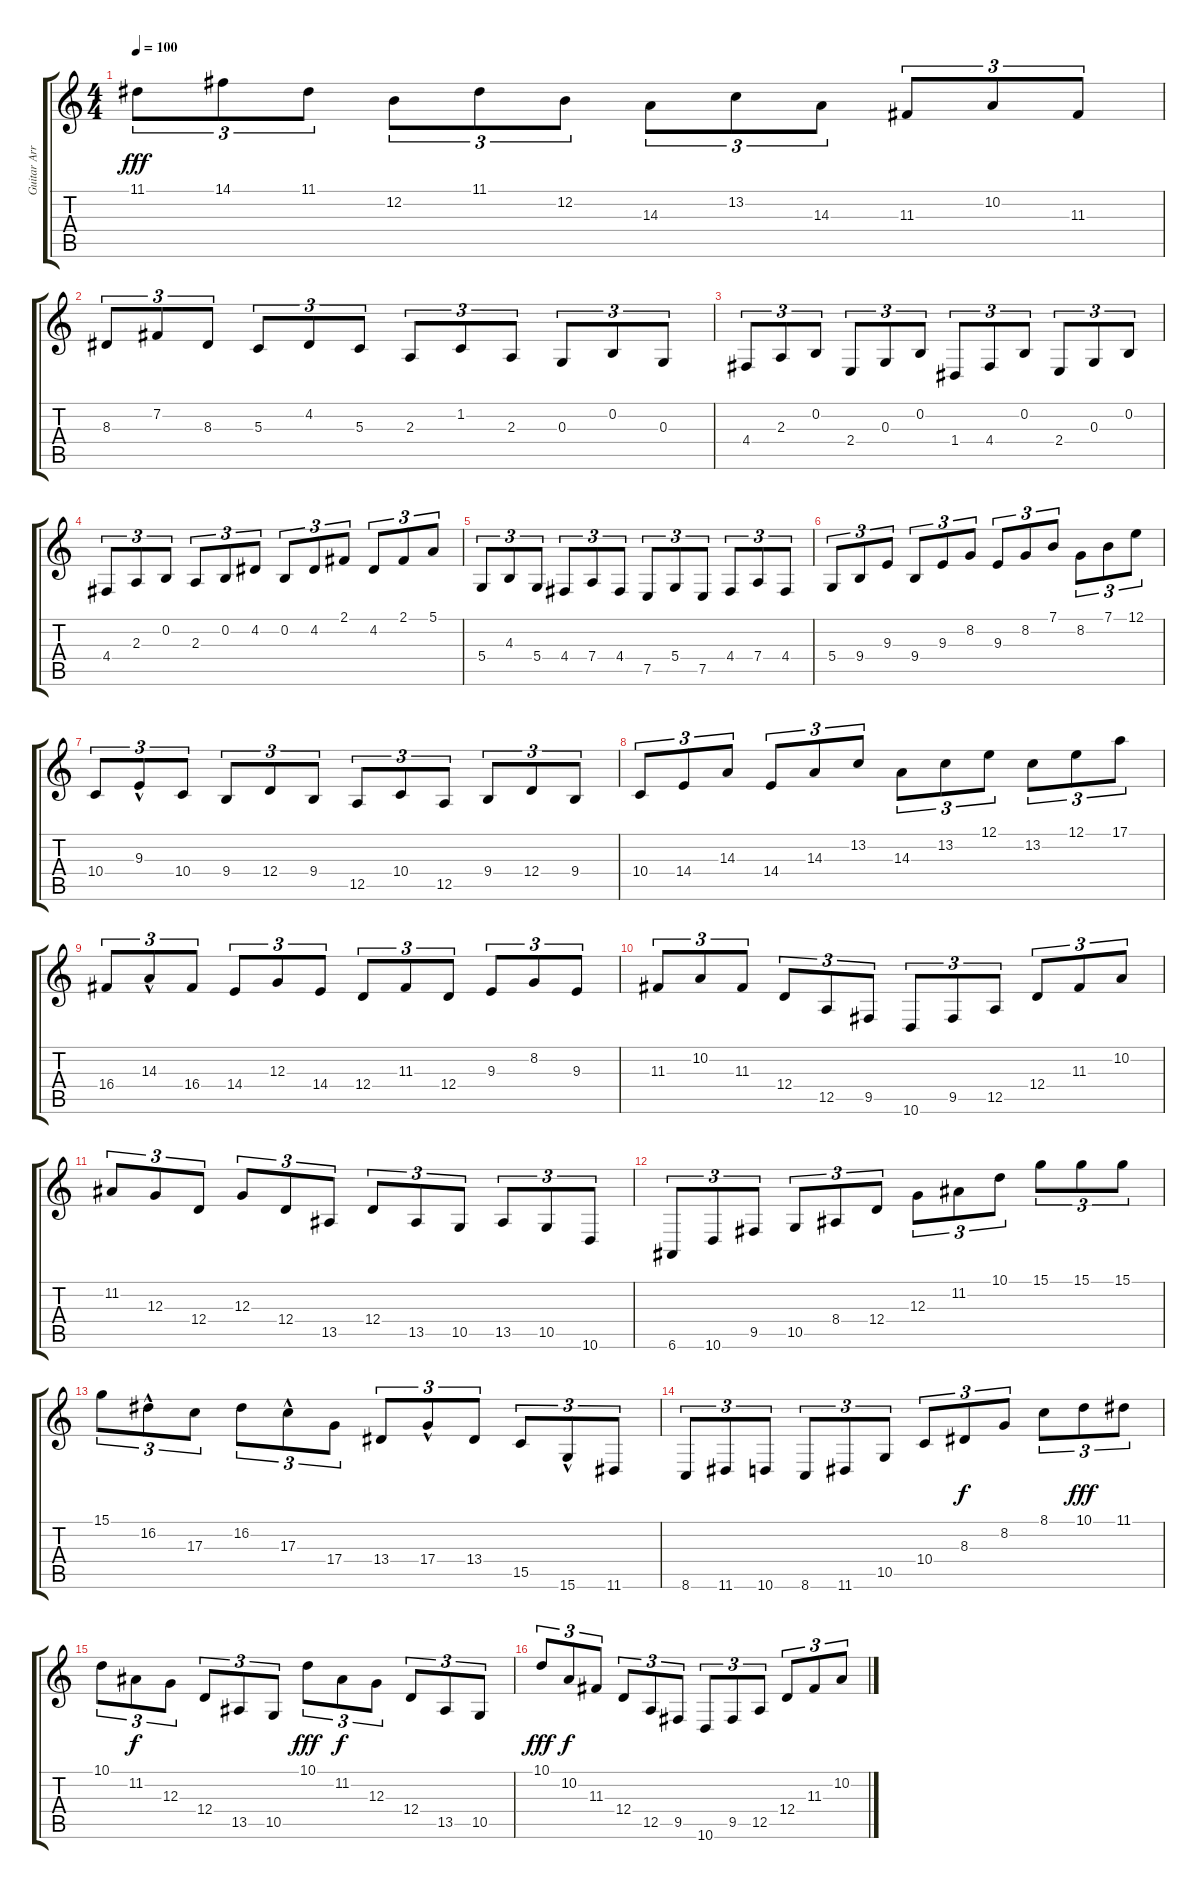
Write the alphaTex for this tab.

\track ("Guitar Arrangement" "Guitar Arr") {instrument violin}
\staff {score tabs}
\tuning (E4 B3 G3 D3 A2 E2) {hide}
\ts (4 4)
\tempo 100
\clef g2
\ks c
11.1.8{tu (3 2) dy fff} 14.1.8{tu (3 2)} 11.1.8{tu (3 2)} 12.2.8{tu (3 2)} 11.1.8{tu (3 2)} 12.2.8{tu (3 2)} 14.3.8{tu (3 2)} 13.2.8{tu (3 2)} 14.3.8{tu (3 2)} 11.3.8{tu (3 2)} 10.2.8{tu (3 2)} 11.3.8{tu (3 2)} |
8.3.8{tu (3 2)} 7.2.8{tu (3 2)} 8.3.8{tu (3 2)} 5.3.8{tu (3 2)} 4.2.8{tu (3 2)} 5.3.8{tu (3 2)} 2.3.8{tu (3 2)} 1.2.8{tu (3 2)} 2.3.8{tu (3 2)} 0.3.8{tu (3 2)} 0.2.8{tu (3 2)} 0.3.8{tu (3 2)} |
4.4.8{tu (3 2)} 2.3.8{tu (3 2)} 0.2.8{tu (3 2)} 2.4.8{tu (3 2)} 0.3.8{tu (3 2)} 0.2.8{tu (3 2)} 1.4.8{tu (3 2)} 4.4.8{tu (3 2)} 0.2.8{tu (3 2)} 2.4.8{tu (3 2)} 0.3.8{tu (3 2)} 0.2.8{tu (3 2)} |
4.4.8{tu (3 2)} 2.3.8{tu (3 2)} 0.2.8{tu (3 2)} 2.3.8{tu (3 2)} 0.2.8{tu (3 2)} 4.2.8{tu (3 2)} 0.2.8{tu (3 2)} 4.2.8{tu (3 2)} 2.1.8{tu (3 2)} 4.2.8{tu (3 2)} 2.1.8{tu (3 2)} 5.1.8{tu (3 2)} |
5.4.8{tu (3 2)} 4.3.8{tu (3 2)} 5.4.8{tu (3 2)} 4.4.8{tu (3 2)} 7.4.8{tu (3 2)} 4.4.8{tu (3 2)} 7.5.8{tu (3 2)} 5.4.8{tu (3 2)} 7.5.8{tu (3 2)} 4.4.8{tu (3 2)} 7.4.8{tu (3 2)} 4.4.8{tu (3 2)} |
5.4.8{tu (3 2)} 9.4.8{tu (3 2)} 9.3.8{tu (3 2)} 9.4.8{tu (3 2)} 9.3.8{tu (3 2)} 8.2.8{tu (3 2)} 9.3.8{tu (3 2)} 8.2.8{tu (3 2)} 7.1.8{tu (3 2)} 8.2.8{tu (3 2)} 7.1.8{tu (3 2)} 12.1.8{tu (3 2)} |
10.4.8{tu (3 2)} 9.3{hac}.8{tu (3 2)} 10.4.8{tu (3 2)} 9.4.8{tu (3 2)} 12.4.8{tu (3 2)} 9.4.8{tu (3 2)} 12.5.8{tu (3 2)} 10.4.8{tu (3 2)} 12.5.8{tu (3 2)} 9.4.8{tu (3 2)} 12.4.8{tu (3 2)} 9.4.8{tu (3 2)} |
10.4.8{tu (3 2)} 14.4.8{tu (3 2)} 14.3.8{tu (3 2)} 14.4.8{tu (3 2)} 14.3.8{tu (3 2)} 13.2.8{tu (3 2)} 14.3.8{tu (3 2)} 13.2.8{tu (3 2)} 12.1.8{tu (3 2)} 13.2.8{tu (3 2)} 12.1.8{tu (3 2)} 17.1.8{tu (3 2)} |
16.4.8{tu (3 2)} 14.3{hac}.8{tu (3 2)} 16.4.8{tu (3 2)} 14.4.8{tu (3 2)} 12.3.8{tu (3 2)} 14.4.8{tu (3 2)} 12.4.8{tu (3 2)} 11.3.8{tu (3 2)} 12.4.8{tu (3 2)} 9.3.8{tu (3 2)} 8.2.8{tu (3 2)} 9.3.8{tu (3 2)} |
11.3.8{tu (3 2)} 10.2.8{tu (3 2)} 11.3.8{tu (3 2)} 12.4.8{tu (3 2)} 12.5.8{tu (3 2)} 9.5.8{tu (3 2)} 10.6.8{tu (3 2)} 9.5.8{tu (3 2)} 12.5.8{tu (3 2)} 12.4.8{tu (3 2)} 11.3.8{tu (3 2)} 10.2.8{tu (3 2)} |
11.2.8{tu (3 2)} 12.3.8{tu (3 2)} 12.4.8{tu (3 2)} 12.3.8{tu (3 2)} 12.4.8{tu (3 2)} 13.5.8{tu (3 2)} 12.4.8{tu (3 2)} 13.5.8{tu (3 2)} 10.5.8{tu (3 2)} 13.5.8{tu (3 2)} 10.5.8{tu (3 2)} 10.6.8{tu (3 2)} |
6.6.8{tu (3 2)} 10.6.8{tu (3 2)} 9.5.8{tu (3 2)} 10.5.8{tu (3 2)} 8.4.8{tu (3 2)} 12.4.8{tu (3 2)} 12.3.8{tu (3 2)} 11.2.8{tu (3 2)} 10.1.8{tu (3 2)} 15.1.8{tu (3 2)} 15.1.8{tu (3 2)} 15.1.8{tu (3 2)} |
15.1.8{tu (3 2)} 16.2{hac}.8{tu (3 2)} 17.3.8{tu (3 2)} 16.2.8{tu (3 2)} 17.3{hac}.8{tu (3 2)} 17.4.8{tu (3 2)} 13.4.8{tu (3 2)} 17.4{hac}.8{tu (3 2)} 13.4.8{tu (3 2)} 15.5.8{tu (3 2)} 15.6{hac}.8{tu (3 2)} 11.6.8{tu (3 2)} |
8.6.8{tu (3 2)} 11.6.8{tu (3 2)} 10.6.8{tu (3 2)} 8.6.8{tu (3 2)} 11.6.8{tu (3 2)} 10.5.8{tu (3 2)} 10.4.8{tu (3 2)} 8.3.8{tu (3 2) dy f} 8.2.8{tu (3 2)} 8.1.8{tu (3 2)} 10.1.8{tu (3 2) dy fff} 11.1.8{tu (3 2)} |
10.1.8{tu (3 2)} 11.2.8{tu (3 2) dy f} 12.3.8{tu (3 2)} 12.4.8{tu (3 2)} 13.5.8{tu (3 2)} 10.5.8{tu (3 2)} 10.1.8{tu (3 2) dy fff} 11.2.8{tu (3 2) dy f} 12.3.8{tu (3 2)} 12.4.8{tu (3 2)} 13.5.8{tu (3 2)} 10.5.8{tu (3 2)} |
10.1.8{tu (3 2) dy fff} 10.2.8{tu (3 2) dy f} 11.3.8{tu (3 2)} 12.4.8{tu (3 2)} 12.5.8{tu (3 2)} 9.5.8{tu (3 2)} 10.6.8{tu (3 2)} 9.5.8{tu (3 2)} 12.5.8{tu (3 2)} 12.4.8{tu (3 2)} 11.3.8{tu (3 2)} 10.2.8{tu (3 2)}
